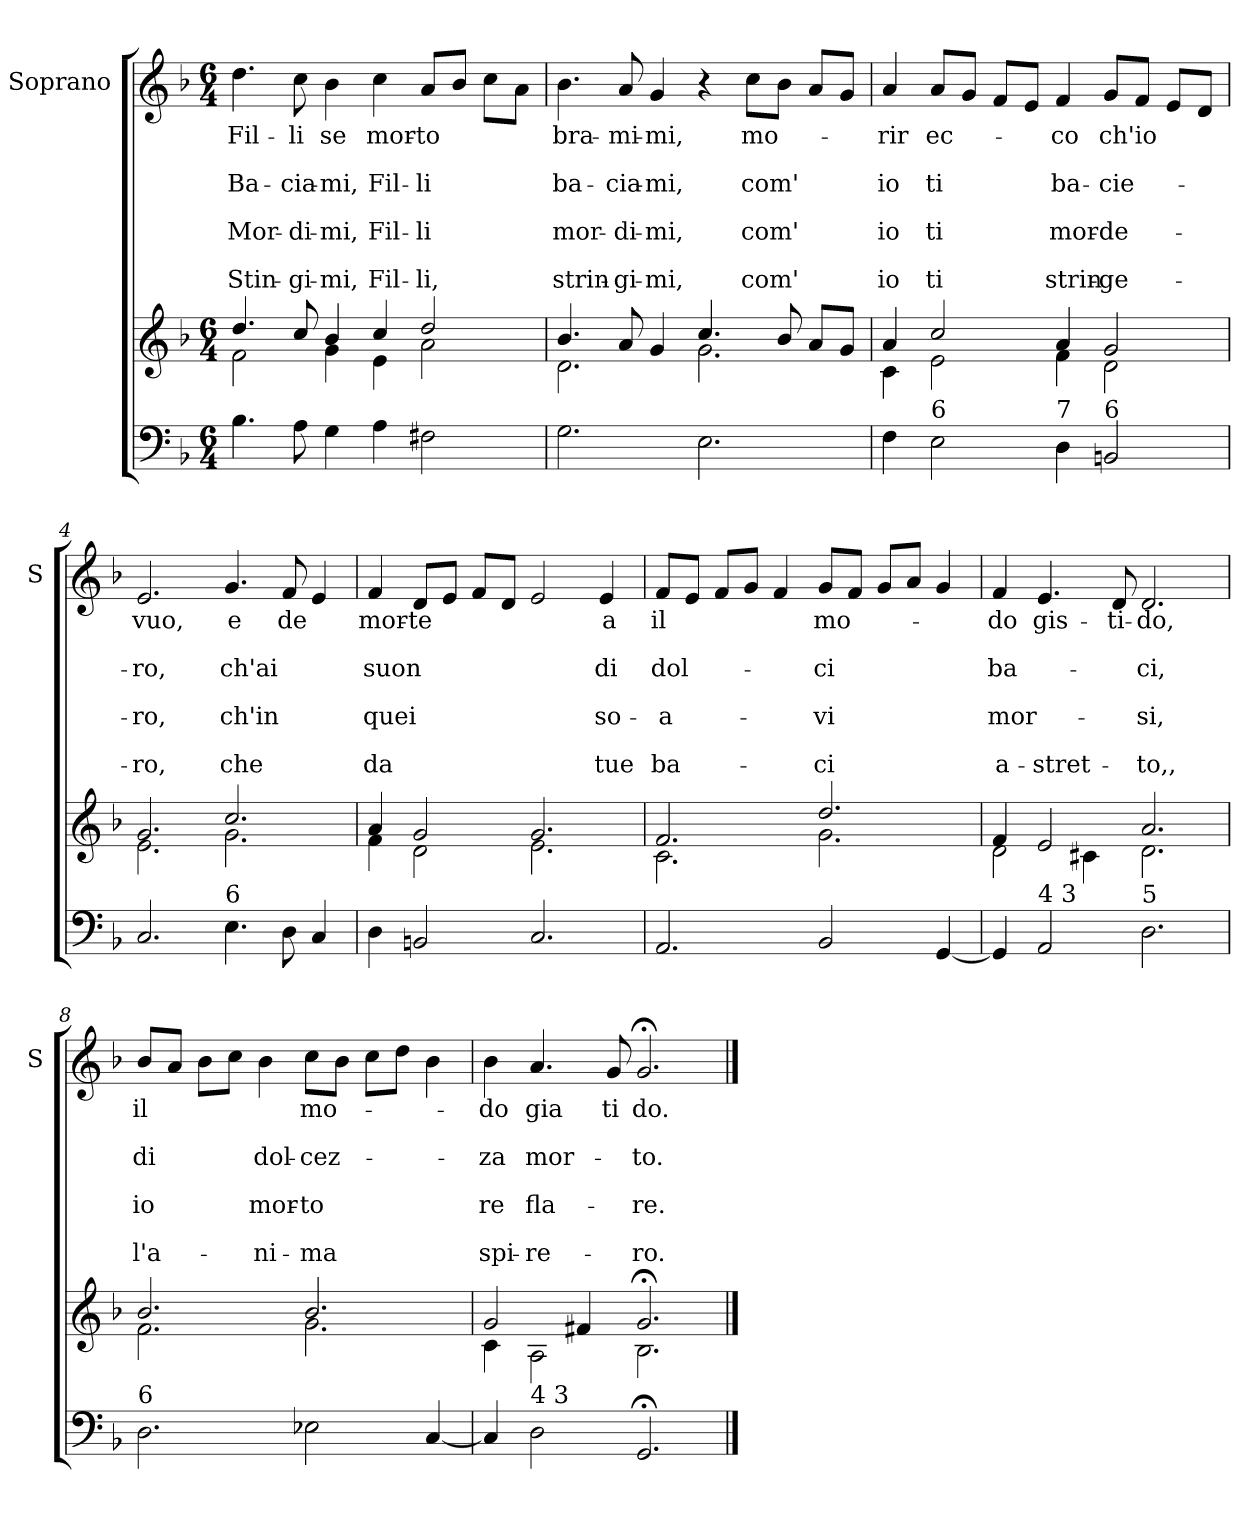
**kern	**kern	**kern	**text	**text	**text	**text	**text	**text	**text
*part2	*part2	*part1	*part1	*part1	*part1	*part1	*part1	*part1	*part1
*staff3	*staff2	*staff1	*staff1	*staff1	*staff1	*staff1	*staff1	*staff1	*staff1
*	*	*I"Soprano	*	*	*	*	*	*	*
*	*	*I'S	*	*	*	*	*	*	*
*clefF4	*clefG2	*clefG2	*	*	*	*	*	*	*
*k[b-]	*k[b-]	*k[b-]	*	*	*	*	*	*	*
*F:	*F:	*F:	*	*	*	*	*	*	*
*M6/4	*M6/4	*M6/4	*	*	*	*	*	*	*
=1	=1	=1	=1	=1	=1	=1	=1	=1	=1
*	*^	*	*	*	*	*	*	*	*
!	!	!	!	!LO:LY:b	!	!LO:LY:b	!	!LO:LY:b	!	!LO:LY:b
4.B-\	4.dd/	2f\	4.dd\	Fil-	.	Ba-	.	Mor-	.	Stin-
!	!	!	!	!LO:LY:b	!	!LO:LY:b	!	!LO:LY:b	!	!LO:LY:b
8A\	8cc/	.	8cc\	-li	.	-cia-	.	-di-	.	-gi-
!	!	!	!	!LO:LY:b	!	!LO:LY:b	!	!LO:LY:b	!	!LO:LY:b
4G\	4b-/	4g\	4b-\	se	.	-mi,	.	-mi,	.	-mi,
!	!	!	!	!LO:LY:b	!	!LO:LY:b	!	!LO:LY:b	!	!LO:LY:b
4A\	4cc/	4e\	4cc\	mor-	.	Fil-	.	Fil-	.	Fil-
!	!	!	!	!LO:LY:b	!	!LO:LY:b	!	!LO:LY:b	!	!LO:LY:b
2F#X\	2dd/	2a\	8a/L	-to	.	-li	.	-li	.	-li,
.	.	.	8b-/J	.	.	.	.	.	.	.
.	.	.	8cc\L	.	.	.	.	.	.	.
.	.	.	8a\J	.	.	.	.	.	.	.
=2	=2	=2	=2	=2	=2	=2	=2	=2	=2	=2
!	!	!	!	!LO:LY:b	!	!LO:LY:b	!	!LO:LY:b	!	!LO:LY:b
2.G\	4.b-/	2.d\	4.b-\	bra-	.	ba-	.	mor-	.	strin-
!	!	!	!	!LO:LY:b	!	!LO:LY:b	!	!LO:LY:b	!	!LO:LY:b
.	8a/	.	8a/	-mi-	.	-cia-	.	-di-	.	-gi-
!	!	!	!	!LO:LY:b	!	!LO:LY:b	!	!LO:LY:b	!	!LO:LY:b
.	4g/	.	4g/	-mi,	.	-mi,	.	-mi,	.	-mi,
2.E\	4.cc/	2.g\	4r	.	.	.	.	.	.	.
!	!	!	!	!LO:LY:b	!	!LO:LY:b	!	!LO:LY:b	!	!LO:LY:b
.	.	.	8cc\L	mo-	.	com'	.	com'	.	com'
.	8b-/	.	8b-\J	.	.	.	.	.	.	.
.	8a/L	.	8a/L	.	.	.	.	.	.	.
.	8g/J	.	8g/J	.	.	.	.	.	.	.
=3	=3	=3	=3	=3	=3	=3	=3	=3	=3	=3
!	!	!	!	!LO:LY:b	!	!LO:LY:b	!	!LO:LY:b	!	!LO:LY:b
4F\	4a/	4c\	4a/	-rir	.	io	.	io	.	io
!LO:TX:a:t=6	!	!	!	!	!	!	!	!	!	!
!	!	!	!	!LO:LY:b	!	!LO:LY:b	!	!LO:LY:b	!	!LO:LY:b
2E\	2cc/	2e\	8a/L	ec-	.	ti	.	ti	.	ti
.	.	.	8g/J	.	.	.	.	.	.	.
.	.	.	8f/L	.	.	.	.	.	.	.
.	.	.	8e/J	.	.	.	.	.	.	.
!LO:TX:a:t=7	!	!	!	!	!	!	!	!	!	!
!	!	!	!	!LO:LY:b	!	!LO:LY:b	!	!LO:LY:b	!	!LO:LY:b
4D\	4a/	4f\	4f/	-co	.	ba-	.	mor-	.	strin-
!LO:TX:a:t=6	!	!	!	!	!	!	!	!	!	!
!	!	!	!	!LO:LY:b	!	!LO:LY:b	!	!LO:LY:b	!	!LO:LY:b
2BBn/	2g/	2d\	8g/L	ch'io	.	-cie-	.	-de-	.	-ge-
.	.	.	8f/J	.	.	.	.	.	.	.
.	.	.	8e/L	.	.	.	.	.	.	.
.	.	.	8d/J	.	.	.	.	.	.	.
!!LO:LB:g=z
=4	=4	=4	=4	=4	=4	=4	=4	=4	=4	=4
!	!	!	!	!LO:LY:b	!	!LO:LY:b	!	!LO:LY:b	!	!LO:LY:b
2.C/	2.g/	2.e\	2.e/	vuo,	.	-ro,	.	-ro,	.	-ro,
!LO:TX:a:t=6	!	!	!	!	!	!	!	!	!	!
!	!	!	!	!LO:LY:b	!	!LO:LY:b	!	!LO:LY:b	!	!LO:LY:b
4.E\	2.cc/	2.g\	4.g/	e	.	ch'ai	.	ch'in	.	che
!	!	!	!	!LO:LY:b	!	!	!	!	!	!
8D\	.	.	8f/	de	.	.	.	.	.	.
4C/	.	.	4e/	.	.	.	.	.	.	.
=5	=5	=5	=5	=5	=5	=5	=5	=5	=5	=5
!	!	!	!	!LO:LY:b	!	!LO:LY:b	!	!LO:LY:b	!	!LO:LY:b
4D\	4a/	4f\	4f/	mor-	.	suon	.	quei	.	da
!	!	!	!	!LO:LY:b	!	!	!	!	!	!
2BBn/	2g/	2d\	8d/L	-te	.	.	.	.	.	.
.	.	.	8e/J	.	.	.	.	.	.	.
.	.	.	8f/L	.	.	.	.	.	.	.
.	.	.	8d/J	.	.	.	.	.	.	.
2.C/	2.g/	2.e\	2e/	.	.	.	.	.	.	.
!	!	!	!	!LO:LY:b	!	!LO:LY:b	!	!LO:LY:b	!	!LO:LY:b
.	.	.	4e/	-a	.	di	.	so-	.	tue
=6	=6	=6	=6	=6	=6	=6	=6	=6	=6	=6
!	!	!	!	!LO:LY:b	!	!LO:LY:b	!	!LO:LY:b	!	!LO:LY:b
2.AA/	2.f/	2.c\	8f/L	il	.	dol-	.	-a-	.	ba-
.	.	.	8e/J	.	.	.	.	.	.	.
.	.	.	8f/L	.	.	.	.	.	.	.
.	.	.	8g/J	.	.	.	.	.	.	.
.	.	.	4f/	.	.	.	.	.	.	.
!	!	!	!	!LO:LY:b	!	!LO:LY:b	!	!LO:LY:b	!	!LO:LY:b
2BB-/	2.dd/	2.g\	8g/L	mo-	.	-ci	.	-vi	.	-ci
.	.	.	8f/J	.	.	.	.	.	.	.
.	.	.	8g/L	.	.	.	.	.	.	.
.	.	.	8a/J	.	.	.	.	.	.	.
[4GG/	.	.	4g/	.	.	.	.	.	.	.
!!LO:PB:g=z
=7	=7	=7	=7	=7	=7	=7	=7	=7	=7	=7
!	!	!	!	!LO:LY:b	!	!LO:LY:b	!	!LO:LY:b	!	!LO:LY:b
4GG/]	4f/	2d\	4f/	-do	.	ba-	.	mor-	.	a-
!LO:TX:a:t=4 3	!	!	!	!	!	!	!	!	!	!
!	!	!	!	!LO:LY:b	!	!	!	!	!	!LO:LY:b
2AA/	2e/	.	4.e/	gis-	.	.	.	.	.	-stret-
.	.	4c#X\	.	.	.	.	.	.	.	.
!	!	!	!	!LO:LY:b	!	!	!	!	!	!
.	.	.	8d/	-ti-	.	.	.	.	.	.
!LO:TX:a:t=5	!	!	!	!	!	!	!	!	!	!
!	!	!	!	!LO:LY:b	!	!LO:LY:b	!	!LO:LY:b	!	!LO:LY:b
2.D\	2.a/	2.d\	2.d/	-do,	.	-ci,	.	-si,	.	-to,,
=8	=8	=8	=8	=8	=8	=8	=8	=8	=8	=8
!LO:TX:a:t=6	!	!	!	!	!	!	!	!	!	!
!	!	!	!	!LO:LY:b	!	!LO:LY:b	!	!LO:LY:b	!	!LO:LY:b
2.D\	2.b-/	2.f\	8b-/L	il	.	di	.	io	.	l'a-
.	.	.	8a/J	.	.	.	.	.	.	.
.	.	.	8b-\L	.	.	.	.	.	.	.
.	.	.	8cc\J	.	.	.	.	.	.	.
!	!	!	!	!	!	!LO:LY:b	!	!LO:LY:b	!	!LO:LY:b
.	.	.	4b-\	.	.	dol-	.	mor-	.	-ni-
!	!	!	!	!LO:LY:b	!	!LO:LY:b	!	!LO:LY:b	!	!LO:LY:b
2E-X\	2.b-/	2.g\	8cc\L	mo-	.	-cez-	.	-to	.	-ma
.	.	.	8b-\J	.	.	.	.	.	.	.
.	.	.	8cc\L	.	.	.	.	.	.	.
.	.	.	8dd\J	.	.	.	.	.	.	.
[4C/	.	.	4b-\	.	.	.	.	.	.	.
=9	=9	=9	=9	=9	=9	=9	=9	=9	=9	=9
!	!	!	!	!LO:LY:b	!	!LO:LY:b	!	!LO:LY:b	!	!LO:LY:b
4C/]	2g/	4c\	4b-\	-do	.	-za	.	re	.	spi-
!LO:TX:a:t=4 3	!	!	!	!	!	!	!	!	!	!
!	!	!	!	!LO:LY:b	!	!LO:LY:b	!	!LO:LY:b	!	!LO:LY:b
2D\	.	2A\	4.a/	gia	.	mor-	.	fla-	.	-re-
.	4f#X/	.	.	.	.	.	.	.	.	.
!	!	!	!	!LO:LY:b	!	!	!	!	!	!
.	.	.	8g/	ti	.	.	.	.	.	.
!	!	!	!	!LO:LY:b	!	!LO:LY:b	!	!LO:LY:b	!	!LO:LY:b
2.GG;</	2.g;</	2.B-\	2.g;</	do.	.	-to.	.	-re.	.	-ro.
*	*v	*v	*	*	*	*	*	*	*	*
==	==	==	==	==	==	==	==	==	==
*-	*-	*-	*-	*-	*-	*-	*-	*-	*-
